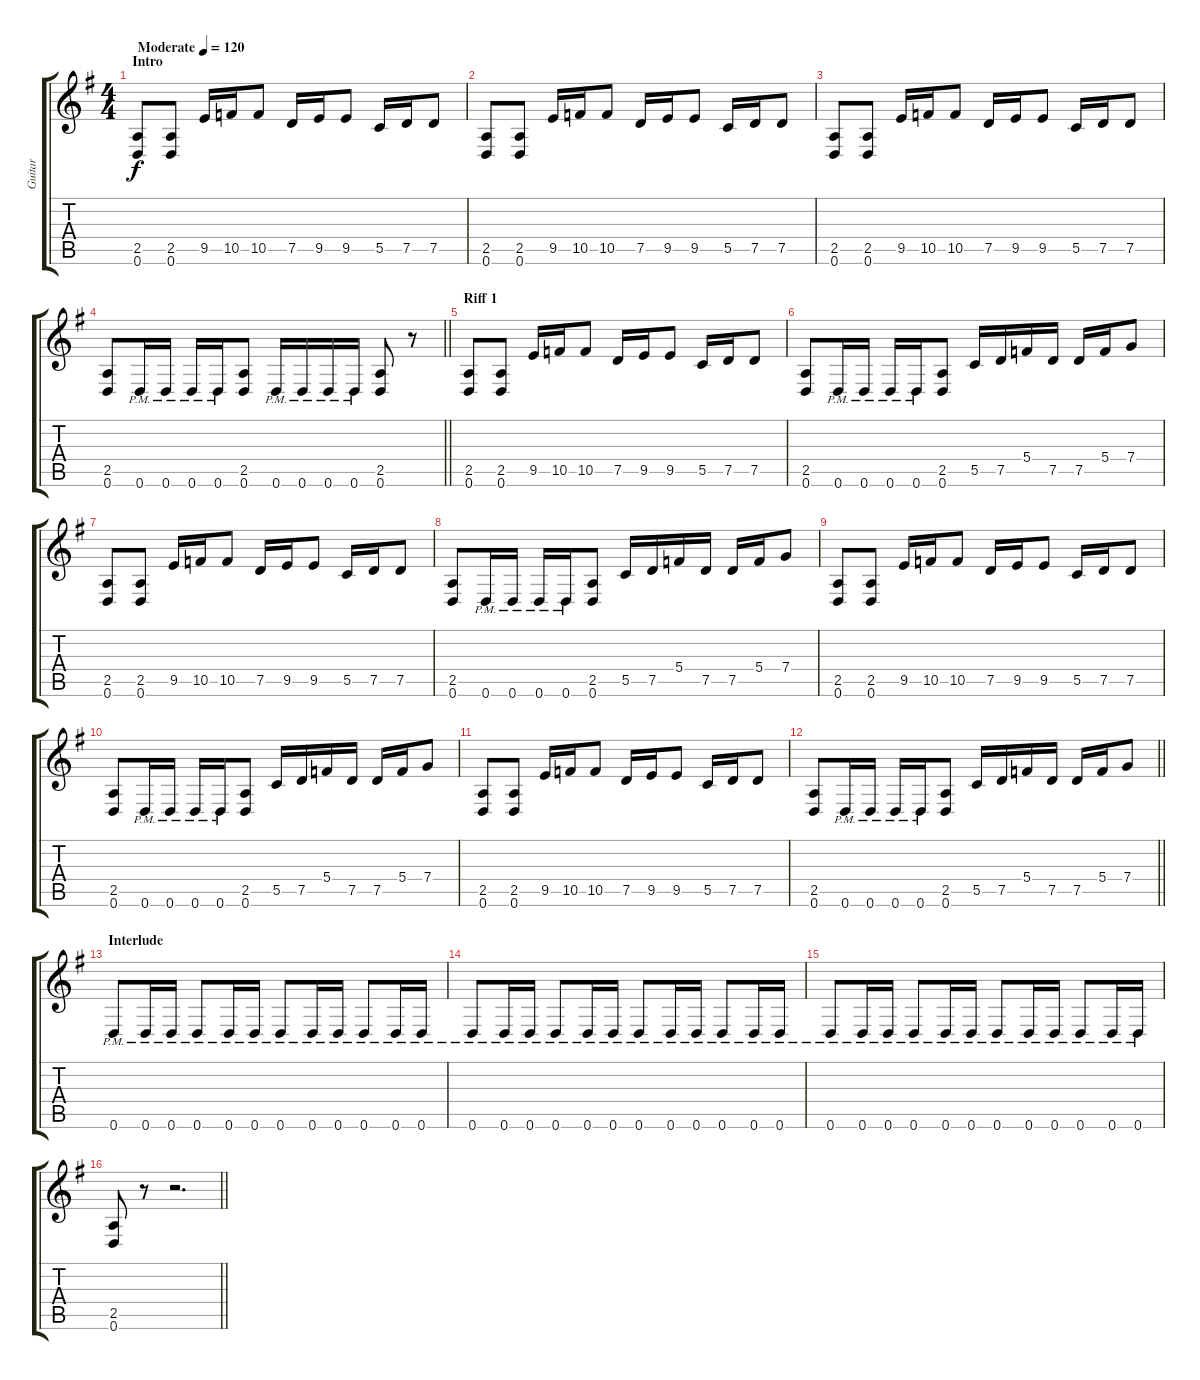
\track ("Guitar" "Guitar") {instrument distortionguitar}
\staff {score tabs}
\tuning (D4 A3 F3 C3 G2 D2) {hide}
\ts (4 4)
\section ("" "Intro")
\tempo (120 "Moderate")
\clef g2
\ks eminor
(2.5 0.6).8{dy f instrument distortionguitar} (2.5 0.6).8 9.5.16 10.5.16 10.5.8 7.5.16 9.5.16 9.5.8 5.5.16 7.5.16 7.5.8 |
(2.5 0.6).8 (2.5 0.6).8 9.5.16 10.5.16 10.5.8 7.5.16 9.5.16 9.5.8 5.5.16 7.5.16 7.5.8 |
(2.5 0.6).8 (2.5 0.6).8 9.5.16 10.5.16 10.5.8 7.5.16 9.5.16 9.5.8 5.5.16 7.5.16 7.5.8 |
\barLineRight lightlight
(2.5 0.6).8 0.6{pm}.16 0.6{pm}.16 0.6{pm}.16 0.6{pm}.16 (2.5 0.6).8 0.6{pm}.16 0.6{pm}.16 0.6{pm}.16 0.6{pm}.16 (2.5 0.6).8 r.8 |
\section ("" "Riff 1")
(2.5 0.6).8 (2.5 0.6).8 9.5.16 10.5.16 10.5.8 7.5.16 9.5.16 9.5.8 5.5.16 7.5.16 7.5.8 |
(2.5 0.6).8 0.6{pm}.16 0.6{pm}.16 0.6{pm}.16 0.6{pm}.16 (2.5 0.6).8 5.5.16 7.5.16 5.4.16 7.5.16 7.5.16 5.4.16 7.4.8 |
(2.5 0.6).8 (2.5 0.6).8 9.5.16 10.5.16 10.5.8 7.5.16 9.5.16 9.5.8 5.5.16 7.5.16 7.5.8 |
(2.5 0.6).8 0.6{pm}.16 0.6{pm}.16 0.6{pm}.16 0.6{pm}.16 (2.5 0.6).8 5.5.16 7.5.16 5.4.16 7.5.16 7.5.16 5.4.16 7.4.8 |
(2.5 0.6).8 (2.5 0.6).8 9.5.16 10.5.16 10.5.8 7.5.16 9.5.16 9.5.8 5.5.16 7.5.16 7.5.8 |
(2.5 0.6).8 0.6{pm}.16 0.6{pm}.16 0.6{pm}.16 0.6{pm}.16 (2.5 0.6).8 5.5.16 7.5.16 5.4.16 7.5.16 7.5.16 5.4.16 7.4.8 |
(2.5 0.6).8 (2.5 0.6).8 9.5.16 10.5.16 10.5.8 7.5.16 9.5.16 9.5.8 5.5.16 7.5.16 7.5.8 |
\barLineRight lightlight
(2.5 0.6).8 0.6{pm}.16 0.6{pm}.16 0.6{pm}.16 0.6{pm}.16 (2.5 0.6).8 5.5.16 7.5.16 5.4.16 7.5.16 7.5.16 5.4.16 7.4.8 |
\section ("" "Interlude")
0.6{pm}.8 0.6{pm}.16 0.6{pm}.16 0.6{pm}.8 0.6{pm}.16 0.6{pm}.16 0.6{pm}.8 0.6{pm}.16 0.6{pm}.16 0.6{pm}.8 0.6{pm}.16 0.6{pm}.16 |
0.6{pm}.8 0.6{pm}.16 0.6{pm}.16 0.6{pm}.8 0.6{pm}.16 0.6{pm}.16 0.6{pm}.8 0.6{pm}.16 0.6{pm}.16 0.6{pm}.8 0.6{pm}.16 0.6{pm}.16 |
0.6{pm}.8 0.6{pm}.16 0.6{pm}.16 0.6{pm}.8 0.6{pm}.16 0.6{pm}.16 0.6{pm}.8 0.6{pm}.16 0.6{pm}.16 0.6{pm}.8 0.6{pm}.16 0.6{pm}.16 |
\barLineRight lightlight
(2.5 0.6).8 r.8 r.2{d}
